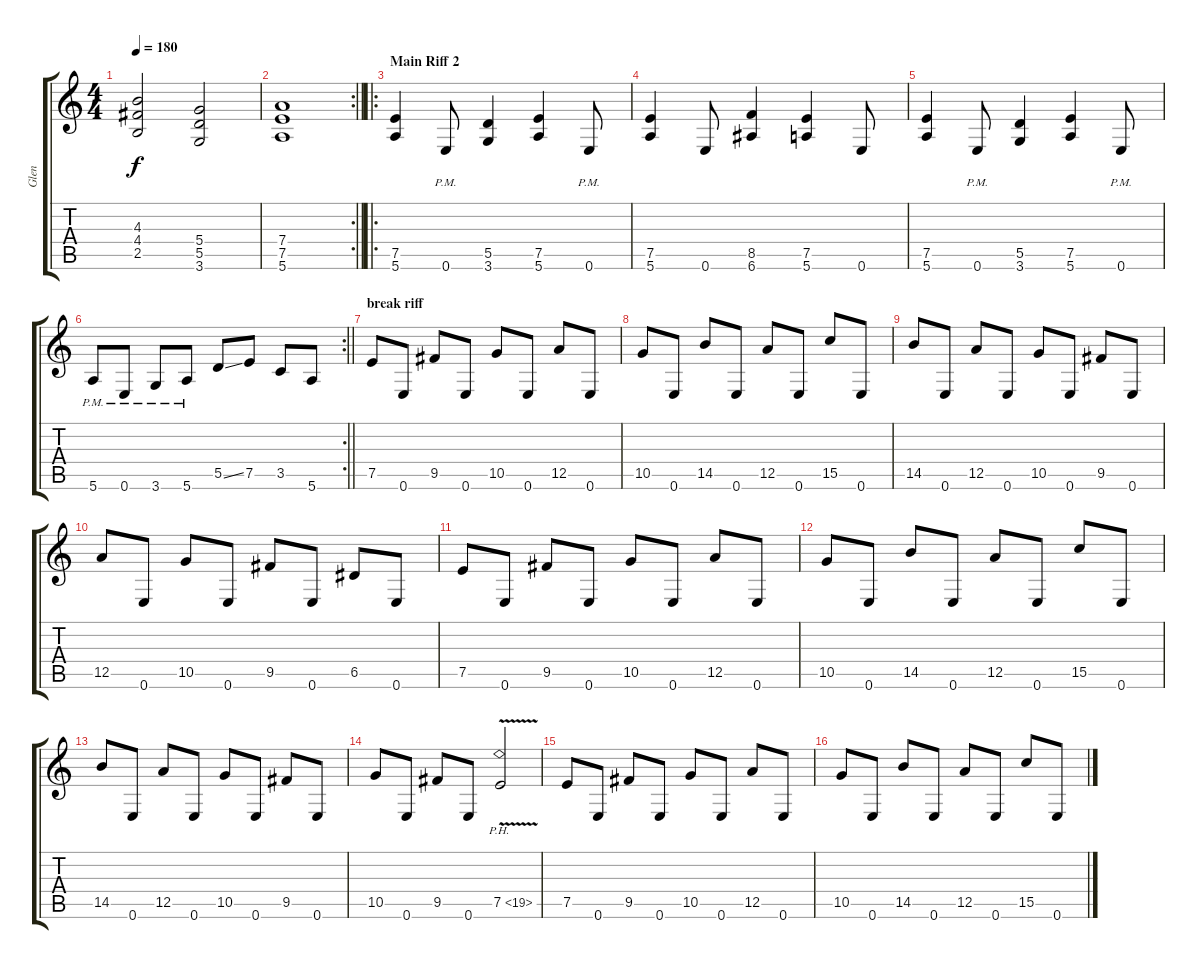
\track ("Glen" "Glen") {instrument overdrivenguitar}
\staff {score tabs}
\tuning (E4 B3 G3 D3 A2 E2) {hide}
\ts (4 4)
\tempo 180
\clef g2
\ks c
(4.3 4.4 2.5).2{dy f} (5.4 5.5 3.6).2 |
\rc 2
\barLineRight lightlight
(7.4 7.5 5.6).1 |
\ro
\section ("" "Main Riff 2")
(7.5 5.6).4 0.6{pm}.8 (5.5 3.6).4 (7.5 5.6).4 0.6{pm}.8 |
(7.5 5.6).4 0.6.8 (8.5 6.6).4 (7.5 5.6).4 0.6.8 |
(7.5 5.6).4 0.6{pm}.8 (5.5 3.6).4 (7.5 5.6).4 0.6{pm}.8 |
\rc 2
\barLineRight lightlight
5.6{pm}.8 0.6{pm}.8 3.6{pm}.8 5.6{pm}.8 5.5{ss}.8 7.5.8 3.5.8 5.6.8 |
\section ("" "break riff")
7.5.8 0.6.8 9.5.8 0.6.8 10.5.8 0.6.8 12.5.8 0.6.8 |
10.5.8 0.6.8 14.5.8 0.6.8 12.5.8 0.6.8 15.5.8 0.6.8 |
14.5.8 0.6.8 12.5.8 0.6.8 10.5.8 0.6.8 9.5.8 0.6.8 |
12.5.8 0.6.8 10.5.8 0.6.8 9.5.8 0.6.8 6.5.8 0.6.8 |
7.5.8 0.6.8 9.5.8 0.6.8 10.5.8 0.6.8 12.5.8 0.6.8 |
10.5.8 0.6.8 14.5.8 0.6.8 12.5.8 0.6.8 15.5.8 0.6.8 |
14.5.8 0.6.8 12.5.8 0.6.8 10.5.8 0.6.8 9.5.8 0.6.8 |
10.5.8 0.6.8 9.5.8 0.6.8 7.5{ph 12 v}.2 |
7.5.8 0.6.8 9.5.8 0.6.8 10.5.8 0.6.8 12.5.8 0.6.8 |
10.5.8 0.6.8 14.5.8 0.6.8 12.5.8 0.6.8 15.5.8 0.6.8
